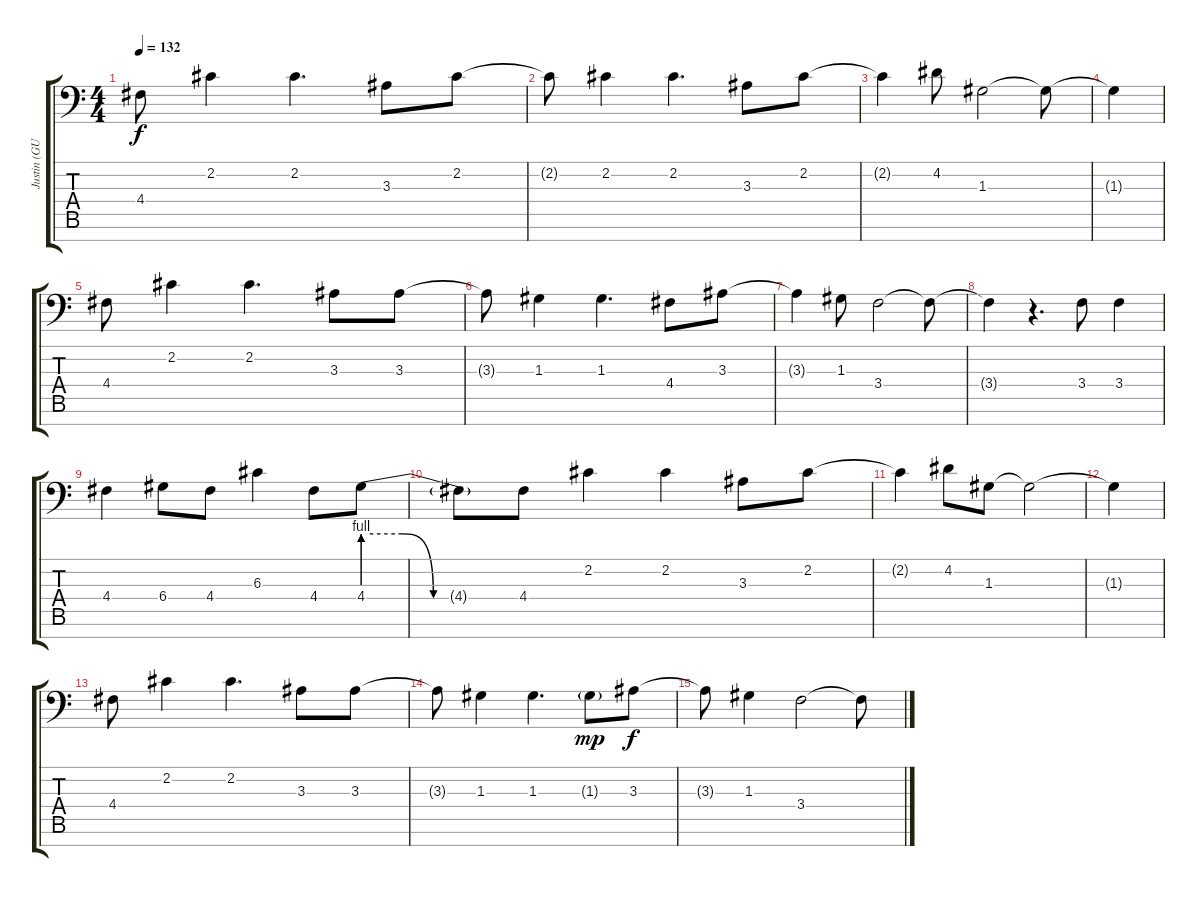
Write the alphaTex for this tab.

\track ("Justin (GUIDE ONLY)" "Justin (GU") {instrument trombone}
\staff {score tabs}
\tuning (E4 B3 G3 D3 A2 E2 C-1) {hide}
\ts (4 4)
\section ("" "")
\tempo 132
\clef f4
\ks c
4.4.8{dy f} 2.2.4 2.2.4{d} 3.3.8 2.2.8 |
2.2{t}.8 2.2.4 2.2.4{d} 3.3.8 2.2.8 |
2.2{t}.4 4.2.8 1.3.2 1.3{t}.8 |
1.3{t}.4 |
4.4.8 2.2.4 2.2.4{d} 3.3.8 3.3.8 |
3.3{t}.8 1.3.4 1.3.4{d} 4.4.8 3.3.8 |
3.3{t}.4 1.3.8 3.4.2 3.4{t}.8 |
3.4{t}.4 r.4{d} 3.4.8 3.4.4 |
4.4.4 6.4.8 4.4.8 6.3.4 4.4.8 4.4{be (custom 0 4 15 4 27 0 35 0 47 0 58 0 60 0)}.8 |
4.4{t}.8 4.4.8 2.2.4 2.2.4 3.3.8 2.2.8 |
2.2{t}.4 4.2.8 1.3.8 1.3{t}.2 |
1.3{t}.4 |
4.4.8 2.2.4 2.2.4{d} 3.3.8 3.3.8 |
3.3{t}.8 1.3.4 1.3.4{d} 1.3{g}.8{dy mp} 3.3.8{dy f} |
3.3{t}.8 1.3.4 3.4.2 3.4{t}.8
